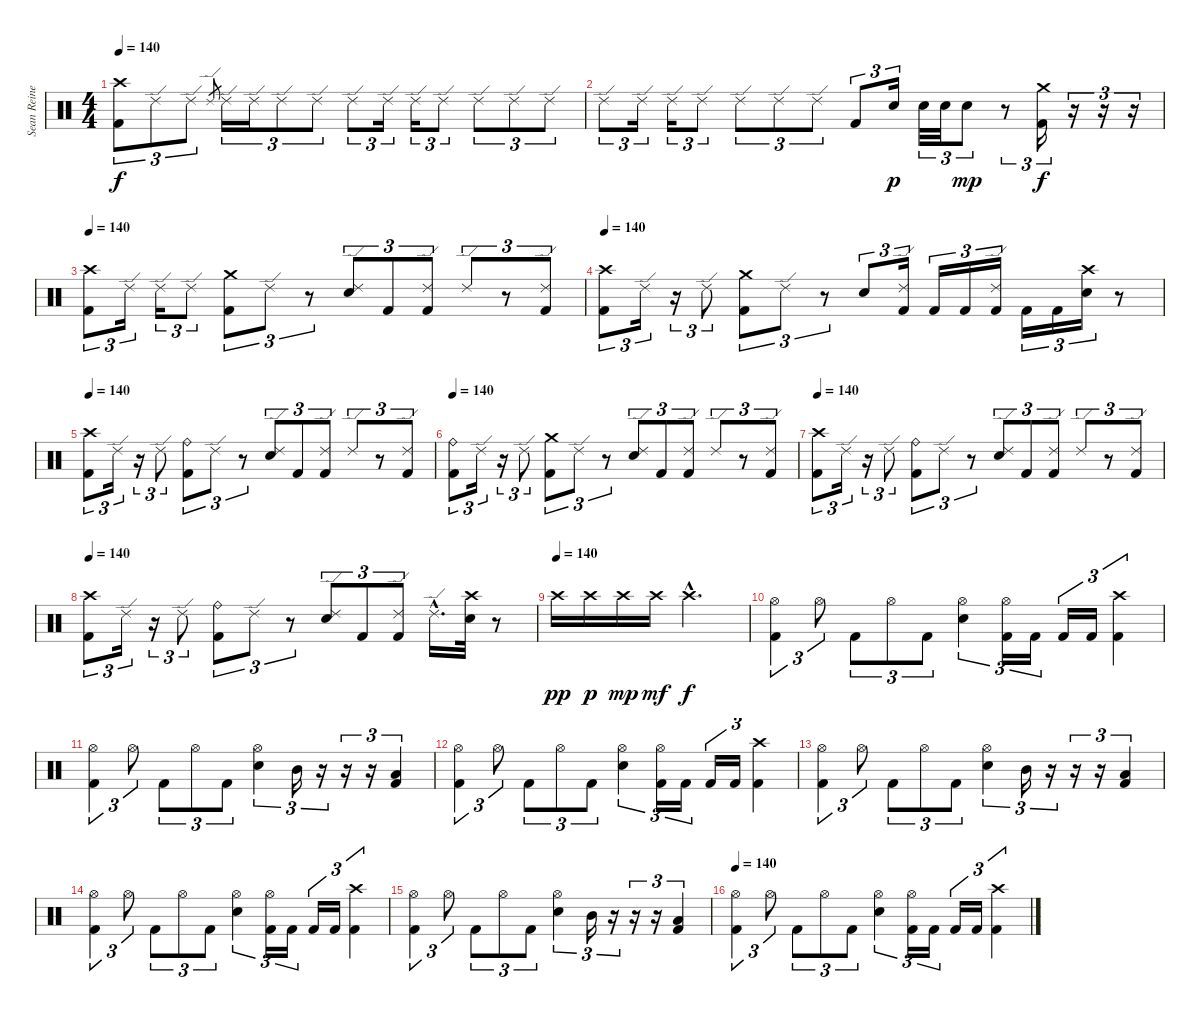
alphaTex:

\track ("Sean Reinert" "Sean Reine") {instrument percussion}
\staff {score}
\articulation defaults
\ts (4 4)
\tempo 140
\clef neutral
\ks c
("Crash high (hit)" "Kick (hit) 2").8{tu (3 2) dy f} "Ride (edge) 2".8{tu (3 2)} "Ride (edge) 2".8{tu (3 2)} "Ride (edge) 2".8{gr} "Ride (edge) 2".16{tu (3 2)} "Ride (edge) 2".16{tu (3 2)} "Ride (edge) 2".8{tu (3 2)} "Ride (edge) 2".8{tu (3 2)} "Ride (edge) 2".8{tu (3 2)} "Ride (edge) 2".16{tu (3 2)} "Ride (edge) 2".16{tu (3 2)} "Ride (edge) 2".8{tu (3 2)} "Ride (edge) 2".8{tu (3 2)} "Ride (edge) 2".8{tu (3 2)} "Ride (edge) 2".8{tu (3 2)} |
"Ride (edge) 2".8{tu (3 2)} "Ride (edge) 2".16{tu (3 2)} "Ride (edge) 2".16{tu (3 2)} "Ride (edge) 2".8{tu (3 2)} "Ride (edge) 2".8{tu (3 2)} "Ride (edge) 2".8{tu (3 2)} "Ride (edge) 2".8{tu (3 2)} "Kick (hit) 2".8{tu (3 2)} "Electric Snare (hit)".16{tu (3 2) dy p} "Electric Snare (hit)".32{tu (3 2)} "Electric Snare (hit)".32{tu (3 2)} "Electric Snare (hit)".8{tu (3 2) dy mp} r.8{tu (3 2)} ("Crash medium (hit)" "Kick (hit) 2").16{tu (3 2) dy f} r.16{tu (3 2)} r.16{tu (3 2)} r.16{tu (3 2)} |
\tempo 140
("Crash high (hit)" "Kick (hit) 2").8{tu (3 2)} "Ride (edge) 2".16{tu (3 2)} "Ride (edge) 2".16{tu (3 2)} "Ride (edge) 2".8{tu (3 2)} ("Crash medium (hit)" "Kick (hit) 2").8{tu (3 2)} "Ride (edge) 2".8{tu (3 2)} r.8{tu (3 2)} ("Ride (edge) 2" "Electric Snare (hit)").8{tu (3 2)} "Kick (hit) 2".8{tu (3 2)} ("Ride (edge) 2" "Kick (hit) 2").8{tu (3 2)} "Ride (edge) 2".8{tu (3 2)} r.8{tu (3 2)} ("Ride (edge) 2" "Kick (hit) 2").8{tu (3 2)} |
\tempo 140
("Crash high (hit)" "Kick (hit) 2").8{tu (3 2)} "Ride (edge) 2".16{tu (3 2)} r.16{tu (3 2)} "Ride (edge) 2".8{tu (3 2)} ("Crash medium (hit)" "Kick (hit) 2").8{tu (3 2)} "Ride (edge) 2".8{tu (3 2)} r.8{tu (3 2)} "Electric Snare (hit)".8{tu (3 2)} ("Ride (edge) 2" "Kick (hit) 2").16{tu (3 2)} "Kick (hit) 2".16{tu (3 2)} "Kick (hit) 2".16{tu (3 2)} ("Ride (edge) 2" "Kick (hit) 2").16{tu (3 2)} "Kick (hit) 2".16{tu (3 2)} "Kick (hit) 2".16{tu (3 2)} ("Crash high (hit)" "Electric Snare (hit)").16{tu (3 2)} r.8 |
\tempo 140
("Crash high (hit)" "Kick (hit) 2").8{tu (3 2)} "Ride (edge) 2".16{tu (3 2)} r.16{tu (3 2)} "Ride (edge) 2".8{tu (3 2)} ("Ride (bell)" "Kick (hit) 2").8{tu (3 2)} "Ride (edge) 2".8{tu (3 2)} r.8{tu (3 2)} ("Ride (edge) 2" "Electric Snare (hit)").8{tu (3 2)} "Kick (hit) 2".8{tu (3 2)} ("Ride (edge) 2" "Kick (hit) 2").8{tu (3 2)} "Ride (edge) 2".8{tu (3 2)} r.8{tu (3 2)} ("Ride (edge) 2" "Kick (hit) 2").8{tu (3 2)} |
\tempo 140
("Ride (bell)" "Kick (hit) 2").8{tu (3 2)} "Ride (edge) 2".16{tu (3 2)} r.16{tu (3 2)} "Ride (edge) 2".8{tu (3 2)} ("Crash medium (hit)" "Kick (hit) 2").8{tu (3 2)} "Ride (edge) 2".8{tu (3 2)} r.8{tu (3 2)} ("Ride (edge) 2" "Electric Snare (hit)").8{tu (3 2)} "Kick (hit) 2".8{tu (3 2)} ("Ride (edge) 2" "Kick (hit) 2").8{tu (3 2)} "Ride (edge) 2".8{tu (3 2)} r.8{tu (3 2)} ("Ride (edge) 2" "Kick (hit) 2").8{tu (3 2)} |
\tempo 140
("Crash high (hit)" "Kick (hit) 2").8{tu (3 2)} "Ride (edge) 2".16{tu (3 2)} r.16{tu (3 2)} "Ride (edge) 2".8{tu (3 2)} ("Ride (bell)" "Kick (hit) 2").8{tu (3 2)} "Ride (edge) 2".8{tu (3 2)} r.8{tu (3 2)} ("Ride (edge) 2" "Electric Snare (hit)").8{tu (3 2)} "Kick (hit) 2".8{tu (3 2)} ("Ride (edge) 2" "Kick (hit) 2").8{tu (3 2)} "Ride (edge) 2".8{tu (3 2)} r.8{tu (3 2)} ("Ride (edge) 2" "Kick (hit) 2").8{tu (3 2)} |
\tempo 140
("Crash high (hit)" "Kick (hit) 2").8{tu (3 2)} "Ride (edge) 2".16{tu (3 2)} r.16{tu (3 2)} "Ride (edge) 2".8{tu (3 2)} ("Ride (bell)" "Kick (hit) 2").8{tu (3 2)} "Ride (edge) 2".8{tu (3 2)} r.8{tu (3 2)} ("Ride (edge) 2" "Electric Snare (hit)").8{tu (3 2)} "Kick (hit) 2".8{tu (3 2)} ("Ride (edge) 2" "Kick (hit) 2").8{tu (3 2)} "Ride (edge) 2"{hac}.16{d} ("Crash high (hit)" "Electric Snare (hit)").32 r.8 |
\tempo (140)
"Crash high (hit)".16{dy pp} "Crash high (hit)".16{dy p} "Crash high (hit)".16{dy mp} "Crash high (hit)".16{dy mf} "Crash high (hit)"{hac}.2{d dy f} |
("Hi-Hat (open)" "Kick (hit) 2").4{tu (3 2)} "Hi-Hat (open)".8{tu (3 2)} "Kick (hit) 2".8{tu (3 2)} "Hi-Hat (open)".8{tu (3 2)} "Kick (hit) 2".8{tu (3 2)} ("Hi-Hat (open)" "Electric Snare (hit)").4{tu (3 2)} ("Hi-Hat (open)" "Kick (hit) 2").16{tu (3 2)} "Kick (hit) 2".16{tu (3 2)} "Kick (hit) 2".16{tu (3 2)} "Kick (hit) 2".16{tu (3 2)} ("Crash high (hit)" "Kick (hit) 2").4{tu (3 2)} |
("Hi-Hat (open)" "Kick (hit) 2").4{tu (3 2)} "Hi-Hat (open)".8{tu (3 2)} "Kick (hit) 2".8{tu (3 2)} "Hi-Hat (open)".8{tu (3 2)} "Kick (hit) 2".8{tu (3 2)} ("Hi-Hat (open)" "Electric Snare (hit)").4{tu (3 2)} "Mid Tom (hit)".16{tu (3 2)} r.16{tu (3 2)} r.16{tu (3 2)} r.16{tu (3 2)} ("Low Tom (hit)" "Kick (hit) 2").4{tu (3 2)} |
("Hi-Hat (open)" "Kick (hit) 2").4{tu (3 2)} "Hi-Hat (open)".8{tu (3 2)} "Kick (hit) 2".8{tu (3 2)} "Hi-Hat (open)".8{tu (3 2)} "Kick (hit) 2".8{tu (3 2)} ("Hi-Hat (open)" "Electric Snare (hit)").4{tu (3 2)} ("Hi-Hat (open)" "Kick (hit) 2").16{tu (3 2)} "Kick (hit) 2".16{tu (3 2)} "Kick (hit) 2".16{tu (3 2)} "Kick (hit) 2".16{tu (3 2)} ("Crash high (hit)" "Kick (hit) 2").4{tu (3 2)} |
("Hi-Hat (open)" "Kick (hit) 2").4{tu (3 2)} "Hi-Hat (open)".8{tu (3 2)} "Kick (hit) 2".8{tu (3 2)} "Hi-Hat (open)".8{tu (3 2)} "Kick (hit) 2".8{tu (3 2)} ("Hi-Hat (open)" "Electric Snare (hit)").4{tu (3 2)} "Mid Tom (hit)".16{tu (3 2)} r.16{tu (3 2)} r.16{tu (3 2)} r.16{tu (3 2)} ("Low Tom (hit)" "Kick (hit) 2").4{tu (3 2)} |
("Hi-Hat (open)" "Kick (hit) 2").4{tu (3 2)} "Hi-Hat (open)".8{tu (3 2)} "Kick (hit) 2".8{tu (3 2)} "Hi-Hat (open)".8{tu (3 2)} "Kick (hit) 2".8{tu (3 2)} ("Hi-Hat (open)" "Electric Snare (hit)").4{tu (3 2)} ("Hi-Hat (open)" "Kick (hit) 2").16{tu (3 2)} "Kick (hit) 2".16{tu (3 2)} "Kick (hit) 2".16{tu (3 2)} "Kick (hit) 2".16{tu (3 2)} ("Crash high (hit)" "Kick (hit) 2").4{tu (3 2)} |
("Hi-Hat (open)" "Kick (hit) 2").4{tu (3 2)} "Hi-Hat (open)".8{tu (3 2)} "Kick (hit) 2".8{tu (3 2)} "Hi-Hat (open)".8{tu (3 2)} "Kick (hit) 2".8{tu (3 2)} ("Hi-Hat (open)" "Electric Snare (hit)").4{tu (3 2)} "Mid Tom (hit)".16{tu (3 2)} r.16{tu (3 2)} r.16{tu (3 2)} r.16{tu (3 2)} ("Low Tom (hit)" "Kick (hit) 2").4{tu (3 2)} |
\tempo 140
("Hi-Hat (open)" "Kick (hit) 2").4{tu (3 2)} "Hi-Hat (open)".8{tu (3 2)} "Kick (hit) 2".8{tu (3 2)} "Hi-Hat (open)".8{tu (3 2)} "Kick (hit) 2".8{tu (3 2)} ("Hi-Hat (open)" "Electric Snare (hit)").4{tu (3 2)} ("Hi-Hat (open)" "Kick (hit) 2").16{tu (3 2)} "Kick (hit) 2".16{tu (3 2)} "Kick (hit) 2".16{tu (3 2)} "Kick (hit) 2".16{tu (3 2)} ("Crash high (hit)" "Kick (hit) 2").4{tu (3 2)}
